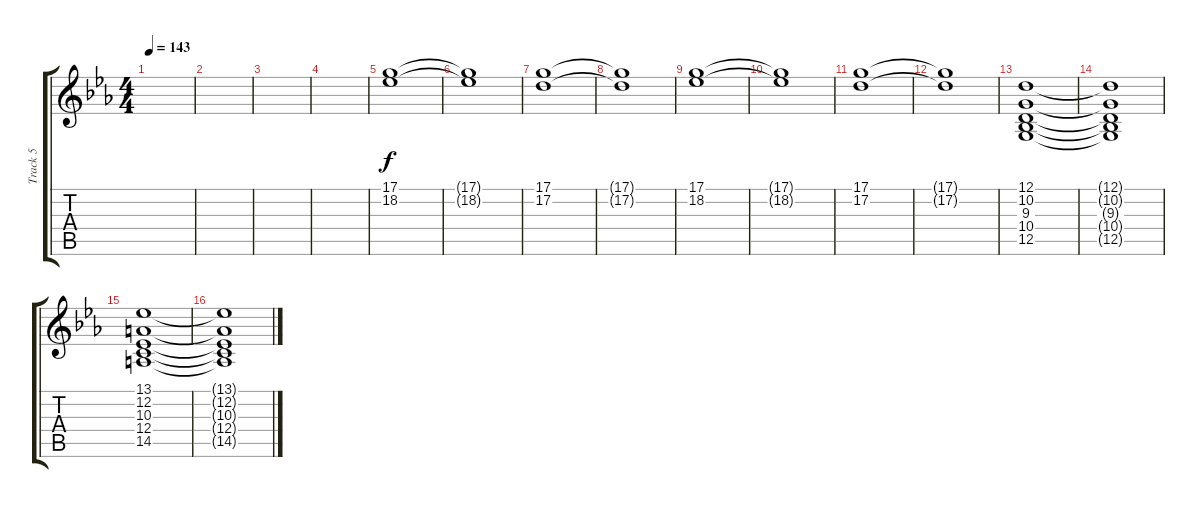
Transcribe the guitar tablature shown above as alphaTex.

\track ("Track 5" "Track 5") {instrument stringensemble1}
\staff {score tabs}
\tuning (D4 A3 F3 C3 G2 C2) {hide}
\ts (4 4)
\tempo 143
\clef g2
\ks cminor
|
|
|
|
(17.1 18.2).1 |
(17.1{t} 18.2{t}).1 |
(17.1 17.2).1 |
(17.1{t} 17.2{t}).1 |
(17.1 18.2).1 |
(17.1{t} 18.2{t}).1 |
(17.1 17.2).1 |
(17.1{t} 17.2{t}).1 |
(12.1 10.2 9.3 10.4 12.5).1 |
(12.1{t} 10.2{t} 9.3{t} 10.4{t} 12.5{t}).1 |
(13.1 12.2 10.3 12.4 14.5).1 |
(13.1{t} 12.2{t} 10.3{t} 12.4{t} 14.5{t}).1
